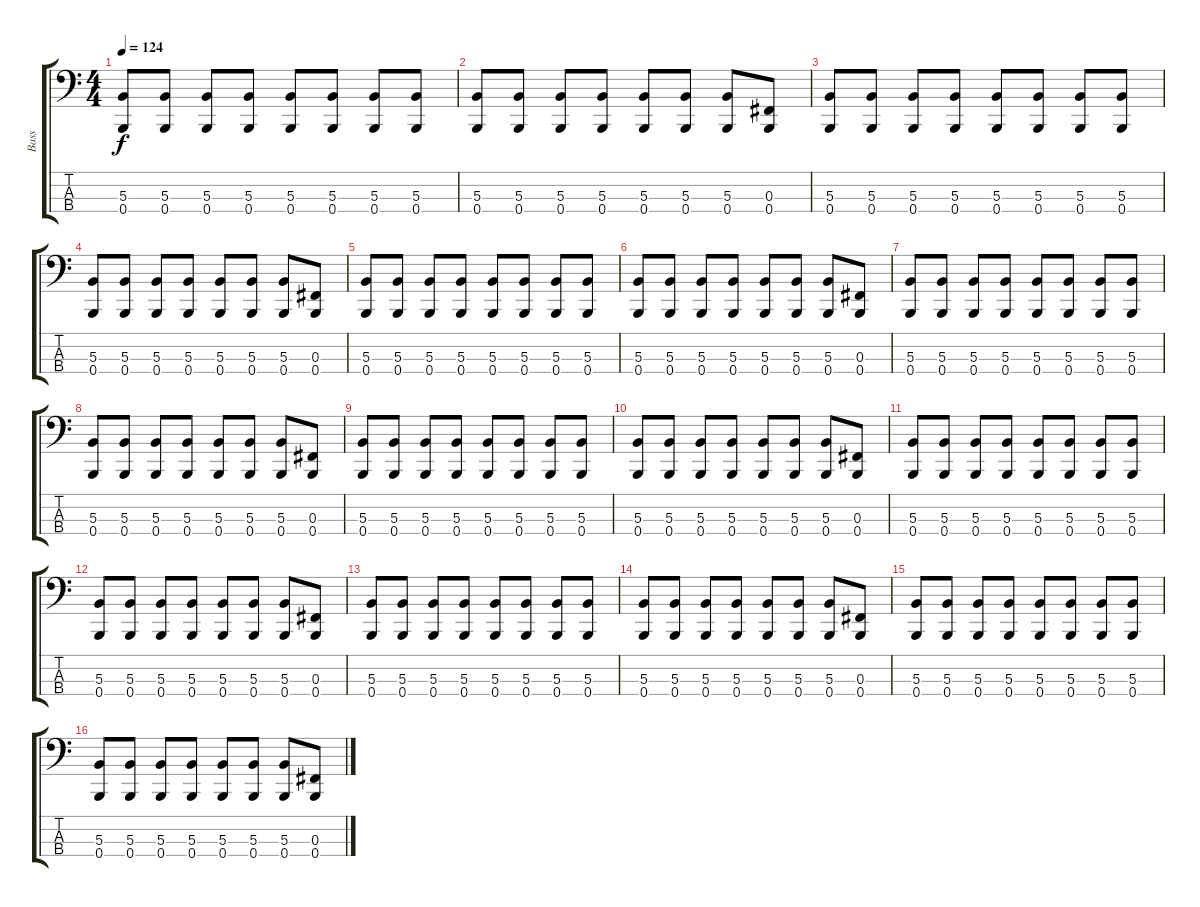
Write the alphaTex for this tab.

\track ("Bass" "Bass") {instrument electricbassfinger}
\staff {score tabs}
\tuning (E2 B1 Gb1 B0) {hide}
\ts (4 4)
\tempo 124
\clef f4
\ks c
(5.3 0.4).8{dy f} (5.3 0.4).8 (5.3 0.4).8 (5.3 0.4).8 (5.3 0.4).8 (5.3 0.4).8 (5.3 0.4).8 (5.3 0.4).8 |
(5.3 0.4).8 (5.3 0.4).8 (5.3 0.4).8 (5.3 0.4).8 (5.3 0.4).8 (5.3 0.4).8 (5.3 0.4).8 (0.3 0.4).8 |
(5.3 0.4).8 (5.3 0.4).8 (5.3 0.4).8 (5.3 0.4).8 (5.3 0.4).8 (5.3 0.4).8 (5.3 0.4).8 (5.3 0.4).8 |
(5.3 0.4).8 (5.3 0.4).8 (5.3 0.4).8 (5.3 0.4).8 (5.3 0.4).8 (5.3 0.4).8 (5.3 0.4).8 (0.3 0.4).8 |
(5.3 0.4).8 (5.3 0.4).8 (5.3 0.4).8 (5.3 0.4).8 (5.3 0.4).8 (5.3 0.4).8 (5.3 0.4).8 (5.3 0.4).8 |
(5.3 0.4).8 (5.3 0.4).8 (5.3 0.4).8 (5.3 0.4).8 (5.3 0.4).8 (5.3 0.4).8 (5.3 0.4).8 (0.3 0.4).8 |
(5.3 0.4).8 (5.3 0.4).8 (5.3 0.4).8 (5.3 0.4).8 (5.3 0.4).8 (5.3 0.4).8 (5.3 0.4).8 (5.3 0.4).8 |
(5.3 0.4).8 (5.3 0.4).8 (5.3 0.4).8 (5.3 0.4).8 (5.3 0.4).8 (5.3 0.4).8 (5.3 0.4).8 (0.3 0.4).8 |
(5.3 0.4).8 (5.3 0.4).8 (5.3 0.4).8 (5.3 0.4).8 (5.3 0.4).8 (5.3 0.4).8 (5.3 0.4).8 (5.3 0.4).8 |
(5.3 0.4).8 (5.3 0.4).8 (5.3 0.4).8 (5.3 0.4).8 (5.3 0.4).8 (5.3 0.4).8 (5.3 0.4).8 (0.3 0.4).8 |
(5.3 0.4).8 (5.3 0.4).8 (5.3 0.4).8 (5.3 0.4).8 (5.3 0.4).8 (5.3 0.4).8 (5.3 0.4).8 (5.3 0.4).8 |
(5.3 0.4).8 (5.3 0.4).8 (5.3 0.4).8 (5.3 0.4).8 (5.3 0.4).8 (5.3 0.4).8 (5.3 0.4).8 (0.3 0.4).8 |
(5.3 0.4).8 (5.3 0.4).8 (5.3 0.4).8 (5.3 0.4).8 (5.3 0.4).8 (5.3 0.4).8 (5.3 0.4).8 (5.3 0.4).8 |
(5.3 0.4).8 (5.3 0.4).8 (5.3 0.4).8 (5.3 0.4).8 (5.3 0.4).8 (5.3 0.4).8 (5.3 0.4).8 (0.3 0.4).8 |
(5.3 0.4).8 (5.3 0.4).8 (5.3 0.4).8 (5.3 0.4).8 (5.3 0.4).8 (5.3 0.4).8 (5.3 0.4).8 (5.3 0.4).8 |
(5.3 0.4).8 (5.3 0.4).8 (5.3 0.4).8 (5.3 0.4).8 (5.3 0.4).8 (5.3 0.4).8 (5.3 0.4).8 (0.3 0.4).8
